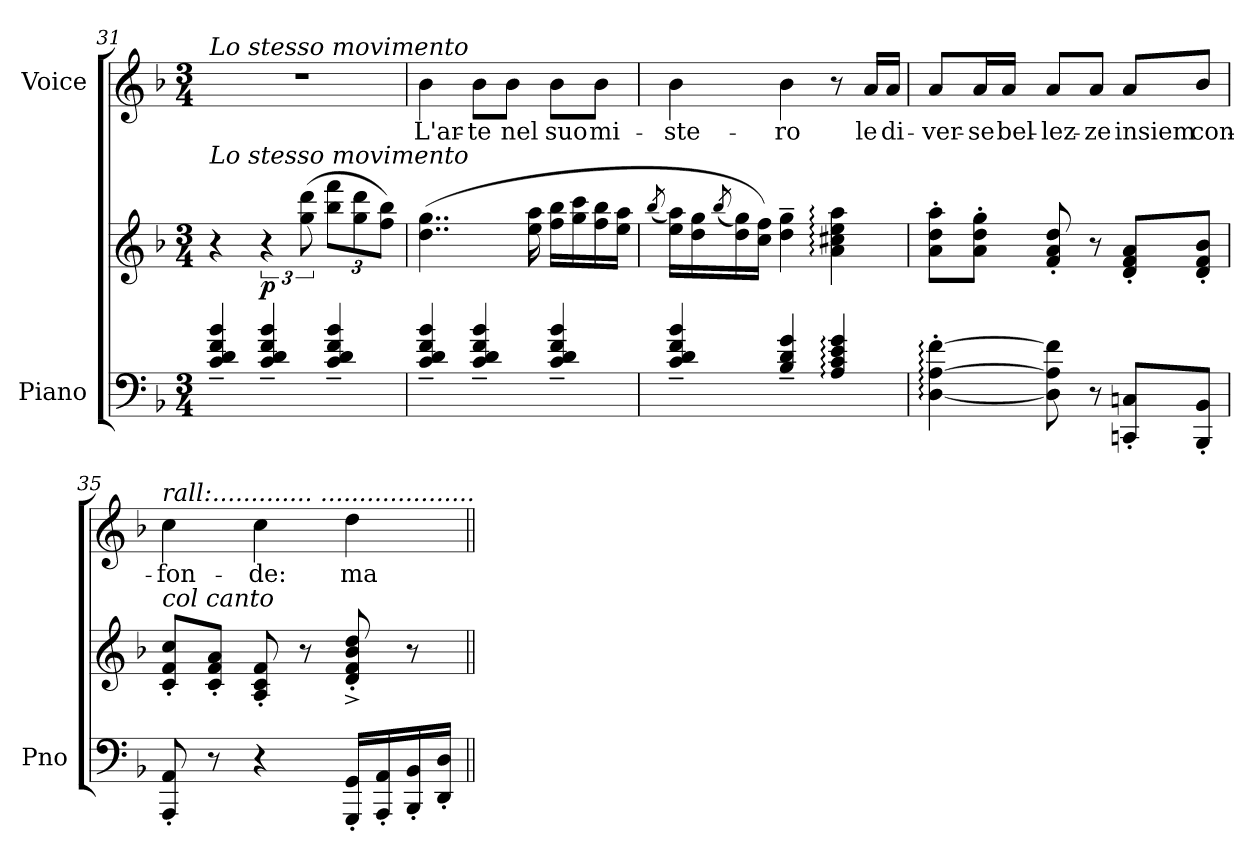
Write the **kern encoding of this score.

**kern	**kern	**dynam	**kern	**text
*part2	*part2	*part2	*part1	*part1
*staff3	*staff2	*staff2/3	*staff1	*staff1
*I"Piano	*	*	*I"Voice	*
*I'Pno	*	*	*	*
!!LO:LB:g=z
*clefF4	*clefG2	*	*clefG2	*
*k[b-]	*k[b-]	*	*k[b-]	*
*M3/4	*M3/4	*	*M3/4	*
=31	=31	=31	=31	=31
!	!	!	!LO:TX:a:i:t=Lo stesso movimento	!
!	!LO:TX:a:i:t=Lo stesso movimento	!	!	!
4c/~ 4d/~ 4f/~ 4b-/~	4r	.	2.r	.
!	!	!LO:DY:b	!	!
4c/~ 4d/~ 4f/~ 4b-/~	6r	p	.	.
.	(12gg\ 12ddd\	.	.	.
*	*Xbrackettup	*	*	*
4c/~ 4d/~ 4f/~ 4b-/~	12bb-\ 12fff\L	.	.	.
.	12gg\ 12ddd\	.	.	.
.	12ff\ 12bb-\J)	.	.	.
=32	=32	=32	=32	=32
4c/~ 4d/~ 4f/~ 4b-/~	(4..dd\ 4..gg\	.	4b-\	L'ar-
4c/~ 4d/~ 4f/~ 4b-/~	.	.	8b-\L	te
.	.	.	8b-\J	nel
.	16ee\ 16aa\	.	.	.
4c/~ 4d/~ 4f/~ 4b-/~	16ff\ 16bb-\LL	.	8b-\L	suo
.	16gg\ 16ccc\	.	.	.
.	16ff\ 16bb-\	.	8b-\J	mi-
.	16ee\ 16aa\JJ	.	.	.
=33	=33	=33	=33	=33
.	(8qbb-/	.	.	.
4c/~ 4d/~ 4f/~ 4b-/~	16ee\ 16aa\LL)	.	4b-\	ste-
.	16dd\ 16gg\	.	.	.
.	(8qbb-/	.	.	.
.	16dd\ 16gg\)	.	.	.
.	16cc\ 16ff\JJ)	.	.	.
4B-/~ 4d/~ 4g/~	4dd\~ 4gg\~	.	4b-\	ro
4A/: 4c/: 4e/: 4g/:	4a\: 4cc#X\: 4ee\: 4aa\:	.	8r	.
.	.	.	16a/LL	le
.	.	.	16a/JJ	di-
!!LO:LB:g=z
=34	=34	=34	=34	=34
[4D\:' [4A\:' [4f\:'	8a\' 8dd\' 8aa\'L	.	8a/L	ver-
.	8a\' 8dd\' 8gg\'J	.	16a/L	se
.	.	.	16a/JJ	bel-
8D\] 8A\] 8f\]	8f/' 8a/' 8dd/'	.	8a/L	lez-
8r	8r	.	8a/J	ze
8CCn/' 8Cn/'L	8d/' 8f/' 8a/'L	.	8a/L	insiem
8BBB-/' 8BB-/'J	8d/' 8f/' 8b-/'J	.	8b-/J	con-
=35	=35	=35	=35	=35
!	!	!	!LO:TX:a:i:t=rall&colon;.............         ....................	!
!	!LO:TX:a:i:t=col canto	!	!	!
8AAA/' 8AA/'	8c/' 8f/' 8cc/'L	.	4cc\	fon-
8r	8c/' 8f/' 8a/'J	.	.	.
4r	8A/' 8c/' 8f/'	.	4cc\	de:
.	8r	.	.	.
16GGG/' 16GG/'LL	8d/^' 8f/^' 8b-/^' 8dd/^'	.	4dd\	ma
16AAA/' 16AA/'	.	.	.	.
16BBB-/' 16BB-/'	8r	.	.	.
16DD/' 16D/'JJ	.	.	.	.
=||	=||	=||	=||	=||
*-	*-	*-	*-	*-
